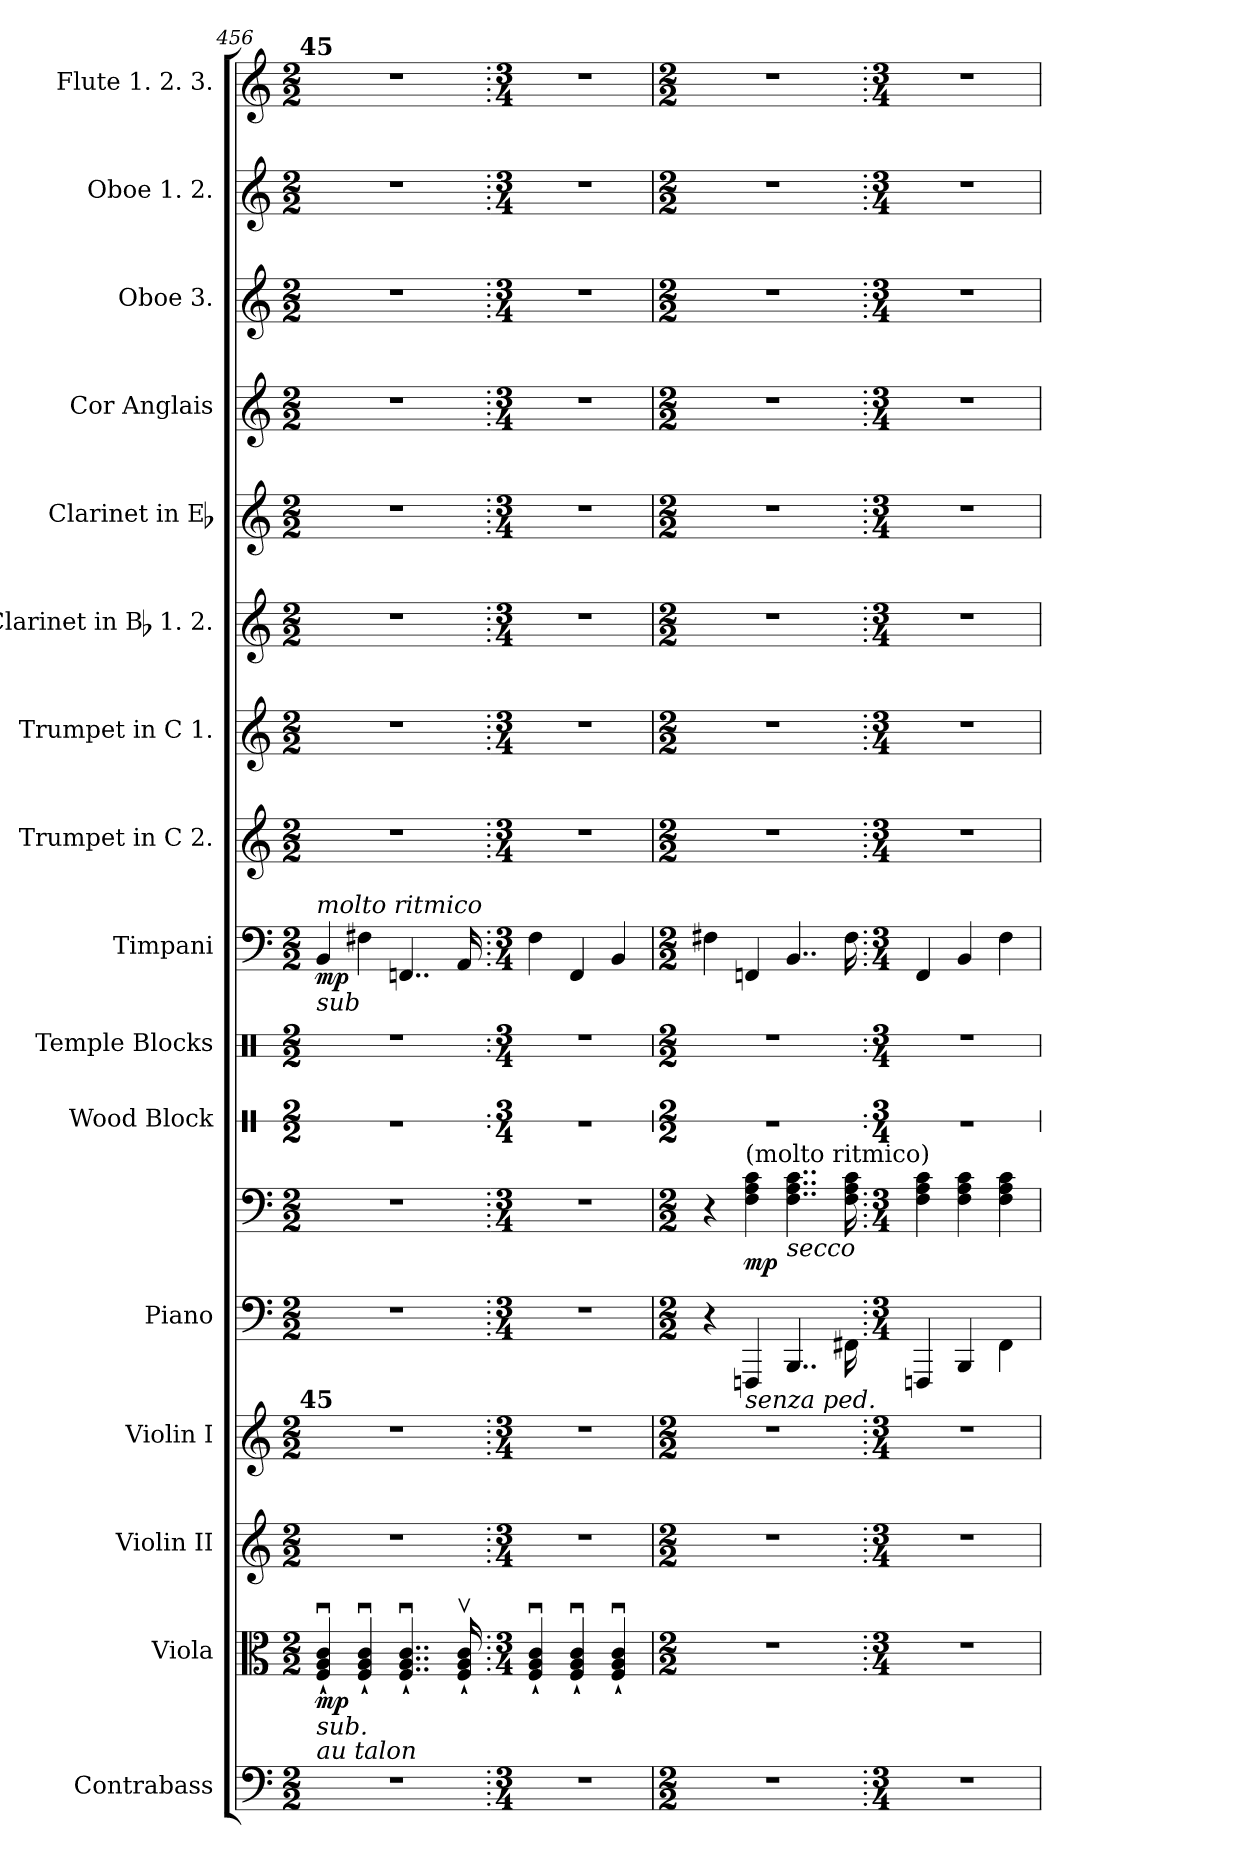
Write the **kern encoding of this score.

**kern	**kern	**dynam	**kern	**kern	**kern	**kern	**dynam	**kern	**kern	**kern	**dynam	**kern	**kern	**kern	**kern	**kern	**kern	**kern	**kern
*part16	*part15	*part15	*part14	*part13	*part12	*part12	*part12	*part11	*part10	*part9	*part9	*part8	*part7	*part6	*part5	*part4	*part3	*part2	*part1
*staff17	*staff16	*staff16	*staff15	*staff14	*staff13	*staff12	*staff12/13	*staff11	*staff10	*staff9	*staff9	*staff8	*staff7	*staff6	*staff5	*staff4	*staff3	*staff2	*staff1
*I"Contrabass	*I"Viola	*	*I"Violin II	*I"Violin I	*I"Piano	*	*	*I"Wood Block	*I"Temple Blocks	*I"Timpani	*	*I"Trumpet in C 2.	*I"Trumpet in C 1.	*I"Clarinet in Bb 1. 2.	*I"Clarinet in Eb	*I"Cor Anglais	*I"Oboe 3.	*I"Oboe 1. 2.	*I"Flute 1. 2. 3.
*I'Cb.	*I'Vla.	*	*I'Vln. II	*I'Vln. I	*I'Pno.	*	*	*I'W.Bl.	*I'T.Bl.	*I'Timp.	*	*	*	*I'Cl. 1. 2.	*	*I'C. A.	*I'Ob. 3.	*I'Ob. 1. 2.	*I'Fl. 1. 2. 3.
!!LO:PB:g=z
*	*	*	*	*	*	*	*	*stria1	*stria3	*	*	*	*	*	*	*	*	*	*
*clefF4	*clefC3	*	*clefG2	*clefG2	*clefF4	*clefF4	*	*clefX	*clefX	*clefF4	*	*clefG2	*clefG2	*clefG2	*clefG2	*clefG2	*clefG2	*clefG2	*clefG2
*ITrd7c12	*	*	*	*	*	*	*	*	*	*	*	*	*	*ITrd1c2	*ITrd-2c-3	*ITrd4c7	*	*	*
*k[]	*k[]	*	*k[]	*k[]	*k[]	*k[]	*	*k[]	*k[]	*k[]	*	*k[]	*k[]	*k[b-e-]	*k[b-e-a-]	*k[b-]	*k[]	*k[]	*k[]
*M2/2	*M2/2	*	*M2/2	*M2/2	*M2/2	*M2/2	*	*M2/2	*M2/2	*M2/2	*	*M2/2	*M2/2	*M2/2	*M2/2	*M2/2	*M2/2	*M2/2	*M2/2
=456	=456	=456	=456	=456	=456	=456	=456	=456	=456	=456	=456	=456	=456	=456	=456	=456	=456	=456	=456
!	!	!	!	!	!	!	!	!	!	!	!	!	!	!	!	!	!	!	!LO:TX:a:B:cj:t=45
!	!	!	!	!	!	!	!	!	!	!LO:TX:b:i:t=sub	!	!	!	!	!	!	!	!	!
!	!	!	!	!	!	!	!	!	!	!LO:TX:a:i:t=molto ritmico	!	!	!	!	!	!	!	!	!
!	!	!	!	!LO:TX:a:B:cj:t=45	!	!	!	!	!	!	!	!	!	!	!	!	!	!	!
!	!LO:TX:b:i:t=sub.	!	!	!	!	!	!	!	!	!	!	!	!	!	!	!	!	!	!
!	!LO:TX:b:i:t=au talon	!	!	!	!	!	!	!	!	!	!	!	!	!	!	!	!	!	!
1r	4Fi/u` 4Aiu` 4ciu`	mp	1r	1r	1r	1r	.	1r	1r	4BBi/	mp	1r	1r	1r	1r	1r	1r	1r	1r
.	4Fi/u` 4Aiu` 4ciu`	.	.	.	.	.	.	.	.	4F#Xi\	.	.	.	.	.	.	.	.	.
.	4..Fi/u` 4..Aiu` 4..ciu`	.	.	.	.	.	.	.	.	4..FFni/	.	.	.	.	.	.	.	.	.
.	16Fi/v` 16Aiv` 16civ`	.	.	.	.	.	.	.	.	16AAi/	.	.	.	.	.	.	.	.	.
=457.	=457.	=457.	=457.	=457.	=457.	=457.	=457.	=457.	=457.	=457.	=457.	=457.	=457.	=457.	=457.	=457.	=457.	=457.	=457.
*M3/4	*M3/4	*	*M3/4	*M3/4	*M3/4	*M3/4	*	*M3/4	*M3/4	*M3/4	*	*M3/4	*M3/4	*M3/4	*M3/4	*M3/4	*M3/4	*M3/4	*M3/4
!LO:N:vis=1	!	!	!LO:N:vis=1	!LO:N:vis=1	!LO:N:vis=1	!LO:N:vis=1	!	!LO:N:vis=1	!LO:N:vis=1	!	!	!LO:N:vis=1	!LO:N:vis=1	!LO:N:vis=1	!LO:N:vis=1	!LO:N:vis=1	!LO:N:vis=1	!LO:N:vis=1	!LO:N:vis=1
2.r	4Fi/u` 4Aiu` 4ciu`	.	2.r	2.r	2.r	2.r	.	2.r	2.r	4Fi\	.	2.r	2.r	2.r	2.r	2.r	2.r	2.r	2.r
.	4Fi/u` 4Aiu` 4ciu`	.	.	.	.	.	.	.	.	4FFi/	.	.	.	.	.	.	.	.	.
.	4Fi/u` 4Aiu` 4ciu`	.	.	.	.	.	.	.	.	4BBi/	.	.	.	.	.	.	.	.	.
=457	=457	=457	=457	=457	=457	=457	=457	=457	=457	=457	=457	=457	=457	=457	=457	=457	=457	=457	=457
*M2/2	*M2/2	*	*M2/2	*M2/2	*M2/2	*M2/2	*	*M2/2	*M2/2	*M2/2	*	*M2/2	*M2/2	*M2/2	*M2/2	*M2/2	*M2/2	*M2/2	*M2/2
1r	1r	.	1r	1r	4r	4r	.	1r	1r	4F#Xi\	.	1r	1r	1r	1r	1r	1r	1r	1r
!	!	!	!	!	!	!LO:TX:a:t=(molto ritmico)	!	!	!	!	!	!	!	!	!	!	!	!	!
!	!	!	!	!	!LO:TX:b:i:t=senza ped.	!	!	!	!	!	!	!	!	!	!	!	!	!	!
.	.	.	.	.	4FFFni/	4Fi\ 4Ai 4ci	mp	.	.	4FFni/	.	.	.	.	.	.	.	.	.
!	!	!	!	!	!	!LO:TX:b:i:t=secco	!	!	!	!	!	!	!	!	!	!	!	!	!
.	.	.	.	.	4..BBBi/	4..Fi\ 4..Ai 4..ci	.	.	.	4..BBi/	.	.	.	.	.	.	.	.	.
.	.	.	.	.	16FF#Xi\	16Fi\ 16Ai 16ci	.	.	.	16F#i\	.	.	.	.	.	.	.	.	.
=458.	=458.	=458.	=458.	=458.	=458.	=458.	=458.	=458.	=458.	=458.	=458.	=458.	=458.	=458.	=458.	=458.	=458.	=458.	=458.
*M3/4	*M3/4	*	*M3/4	*M3/4	*M3/4	*M3/4	*	*M3/4	*M3/4	*M3/4	*	*M3/4	*M3/4	*M3/4	*M3/4	*M3/4	*M3/4	*M3/4	*M3/4
!LO:N:vis=1	!LO:N:vis=1	!	!LO:N:vis=1	!LO:N:vis=1	!	!	!	!LO:N:vis=1	!LO:N:vis=1	!	!	!LO:N:vis=1	!LO:N:vis=1	!LO:N:vis=1	!LO:N:vis=1	!LO:N:vis=1	!LO:N:vis=1	!LO:N:vis=1	!LO:N:vis=1
2.r	2.r	.	2.r	2.r	4FFFni/	4Fi\ 4Ai 4ci	.	2.r	2.r	4FFi/	.	2.r	2.r	2.r	2.r	2.r	2.r	2.r	2.r
.	.	.	.	.	4BBBi/	4Fi\ 4Ai 4ci	.	.	.	4BBi/	.	.	.	.	.	.	.	.	.
.	.	.	.	.	4FFi\	4Fi\ 4Ai 4ci	.	.	.	4Fi\	.	.	.	.	.	.	.	.	.
=	=	=	=	=	=	=	=	=	=	=	=	=	=	=	=	=	=	=	=
*-	*-	*-	*-	*-	*-	*-	*-	*-	*-	*-	*-	*-	*-	*-	*-	*-	*-	*-	*-
